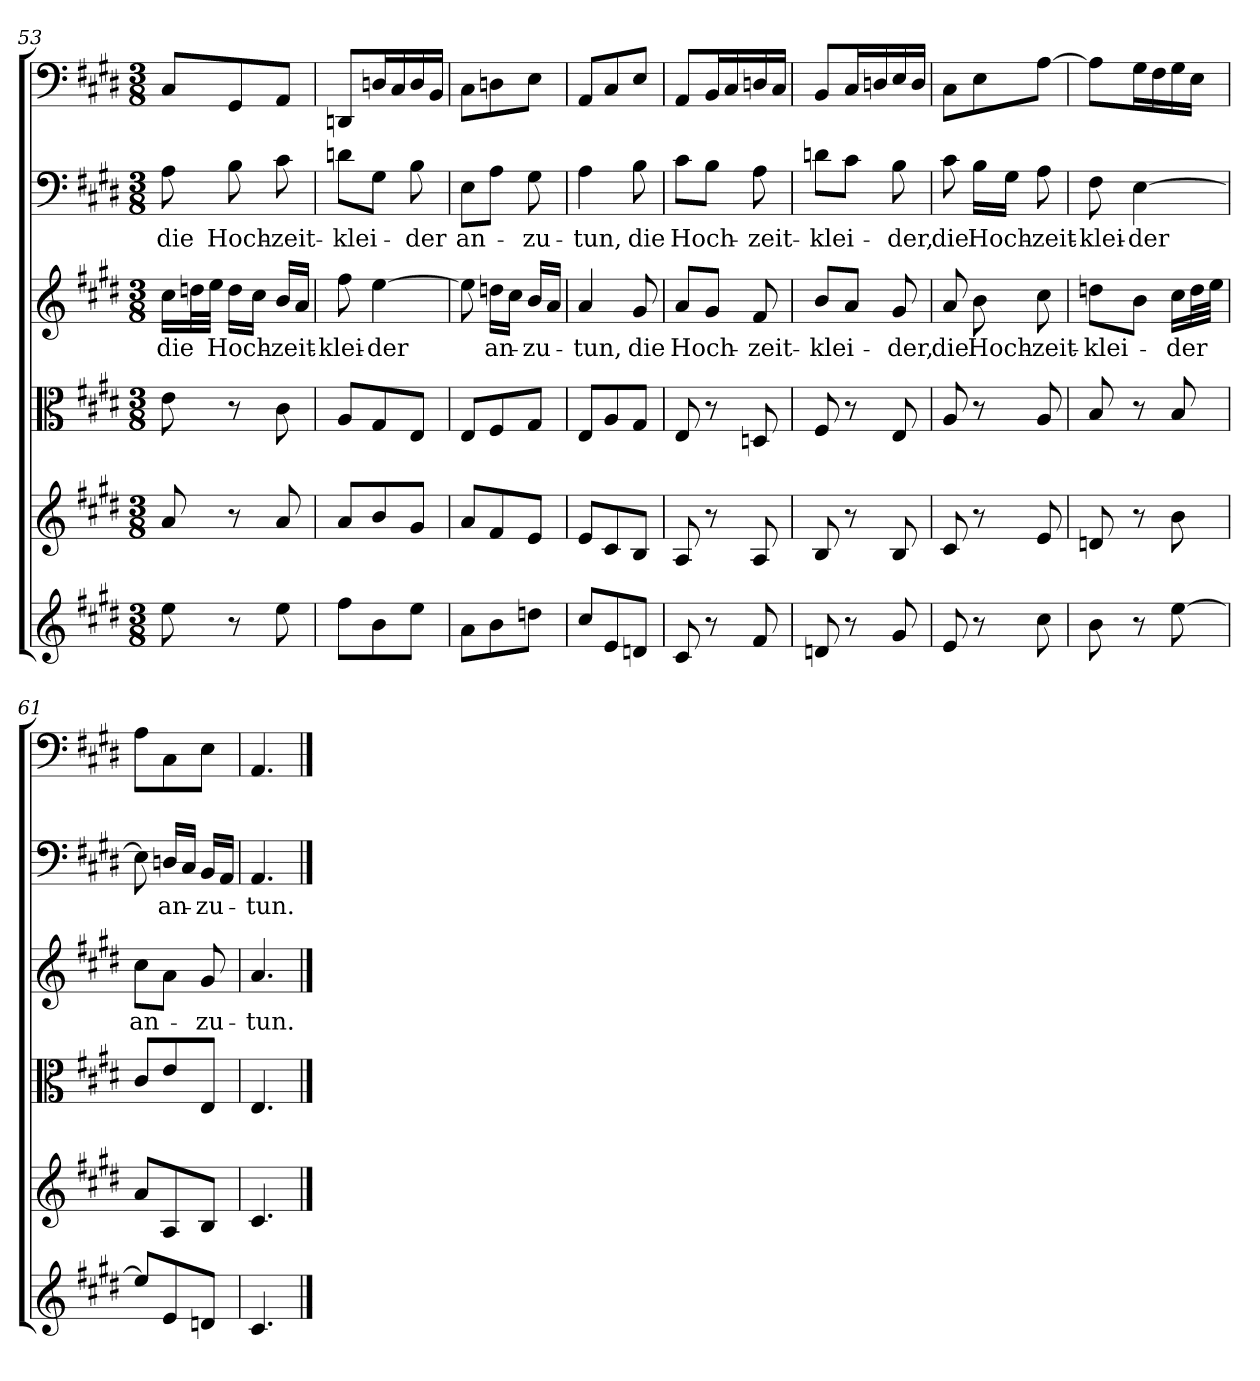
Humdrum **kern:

**kern	**kern	**kern	**kern	**text	**kern	**text	**kern
*part6	*part5	*part4	*part3	*part3	*part2	*part2	*part1
*staff6	*staff5	*staff4	*staff3	*staff3	*staff2	*staff2	*staff1
*clefG2	*clefG2	*clefC3	*clefG2	*	*clefF4	*	*clefF4
*k[f#c#g#d#]	*k[f#c#g#d#]	*k[f#c#g#d#]	*k[f#c#g#d#]	*	*k[f#c#g#d#]	*	*k[f#c#g#d#]
*E:	*E:	*E:	*E:	*	*E:	*	*E:
*M3/8	*M3/8	*M3/8	*M3/8	*	*M3/8	*	*M3/8
=53	=53	=53	=53	=53	=53	=53	=53
8ee\	8a/	8e\	16cc#\LL	die	8A\	die	8C#/L
.	.	.	32ddn\L	.	.	.	.
.	.	.	32ee\JJJ	.	.	.	.
8r	8r	8r	16dd\LL	Hoch-	8B\	Hoch-	8GG#/
.	.	.	16cc#\JJ	.	.	.	.
8ee\	8a/	8c#\	16b/LL	-zeit-	8c#\	-zeit-	8AA/J
.	.	.	16a/JJ	.	.	.	.
=54	=54	=54	=54	=54	=54	=54	=54
8ff#\L	8a/L	8A/L	8ff#\	-klei-	8dn\L	-klei-	8DDn/L
8b\	8b/	8G#/	[4ee\	-der	8G#\J	.	16Dn/L
.	.	.	.	.	.	.	16C#/
8ee\J	8g#/J	8E/J	.	.	8B\	-der	16D/
.	.	.	.	.	.	.	16BB/JJ
=55	=55	=55	=55	=55	=55	=55	=55
8a\L	8a/L	8E/L	8ee\]	.	8E\L	an-	8C#\L
8b\	8f#/	8F#/	16ddn\LL	an-	8A\J	.	8Dn\
.	.	.	16cc#\JJ	.	.	.	.
8ddn\J	8e/J	8G#/J	16b/LL	-zu-	8G#\	-zu-	8E\J
.	.	.	16a/JJ	.	.	.	.
=56	=56	=56	=56	=56	=56	=56	=56
8cc#/L	8e/L	8E/L	4a/	-tun,	4A\	-tun,	8AA/L
8e/	8c#/	8A/	.	.	.	.	8C#/
8dn/J	8B/J	8G#/J	8g#/	die	8B\	die	8E/J
=57	=57	=57	=57	=57	=57	=57	=57
8c#/	8A/	8E/	8a/L	Hoch-	8c#\L	Hoch-	8AA/L
8r	8r	8r	8g#/J	.	8B\J	.	16BB/L
.	.	.	.	.	.	.	16C#/
8f#/	8A/	8Dn/	8f#/	-zeit-	8A\	-zeit-	16Dn/
.	.	.	.	.	.	.	16C#/JJ
=58	=58	=58	=58	=58	=58	=58	=58
8dn/	8B/	8F#/	8b/L	-klei-	8dn\L	-klei-	8BB/L
8r	8r	8r	8a/J	.	8c#\J	.	16C#/L
.	.	.	.	.	.	.	16Dn/
8g#/	8B/	8E/	8g#/	-der,	8B\	-der,	16E/
.	.	.	.	.	.	.	16D/JJ
=59	=59	=59	=59	=59	=59	=59	=59
8e/	8c#/	8A/	8a/	die	8c#\	die	8C#\L
8r	8r	8r	8b\	Hoch-	16B\LL	Hoch-	8E\
.	.	.	.	.	16G#\JJ	.	.
8cc#\	8e/	8A/	8cc#\	-zeit-	8A\	-zeit-	[8A\J
=60	=60	=60	=60	=60	=60	=60	=60
8b\	8dn/	8B/	8ddn\L	-klei-	8F#\	-klei-	8A\L]
8r	8r	8r	8b\J	.	[4E\	-der	16G#\L
.	.	.	.	.	.	.	16F#\
[8ee\	8b\	8B/	16cc#\LL	-der	.	.	16G#\
.	.	.	32dd\L	.	.	.	16E\JJ
.	.	.	32ee\JJJ	.	.	.	.
=61	=61	=61	=61	=61	=61	=61	=61
8ee/L]	8a/L	8c#/L	8cc#\L	an-	8E\]	.	8A\L
8e/	8A/	8e/	8a\J	.	16Dn/LL	an-	8C#\
.	.	.	.	.	16C#/JJ	.	.
8dn/J	8B/J	8E/J	8g#/	-zu-	16BB/LL	-zu-	8E\J
.	.	.	.	.	16AA/JJ	.	.
=62	=62	=62	=62	=62	=62	=62	=62
4.c#/	4.c#/	4.E/	4.a/	-tun.	4.AA/	-tun.	4.AA/
==	==	==	==	==	==	==	==
*-	*-	*-	*-	*-	*-	*-	*-
